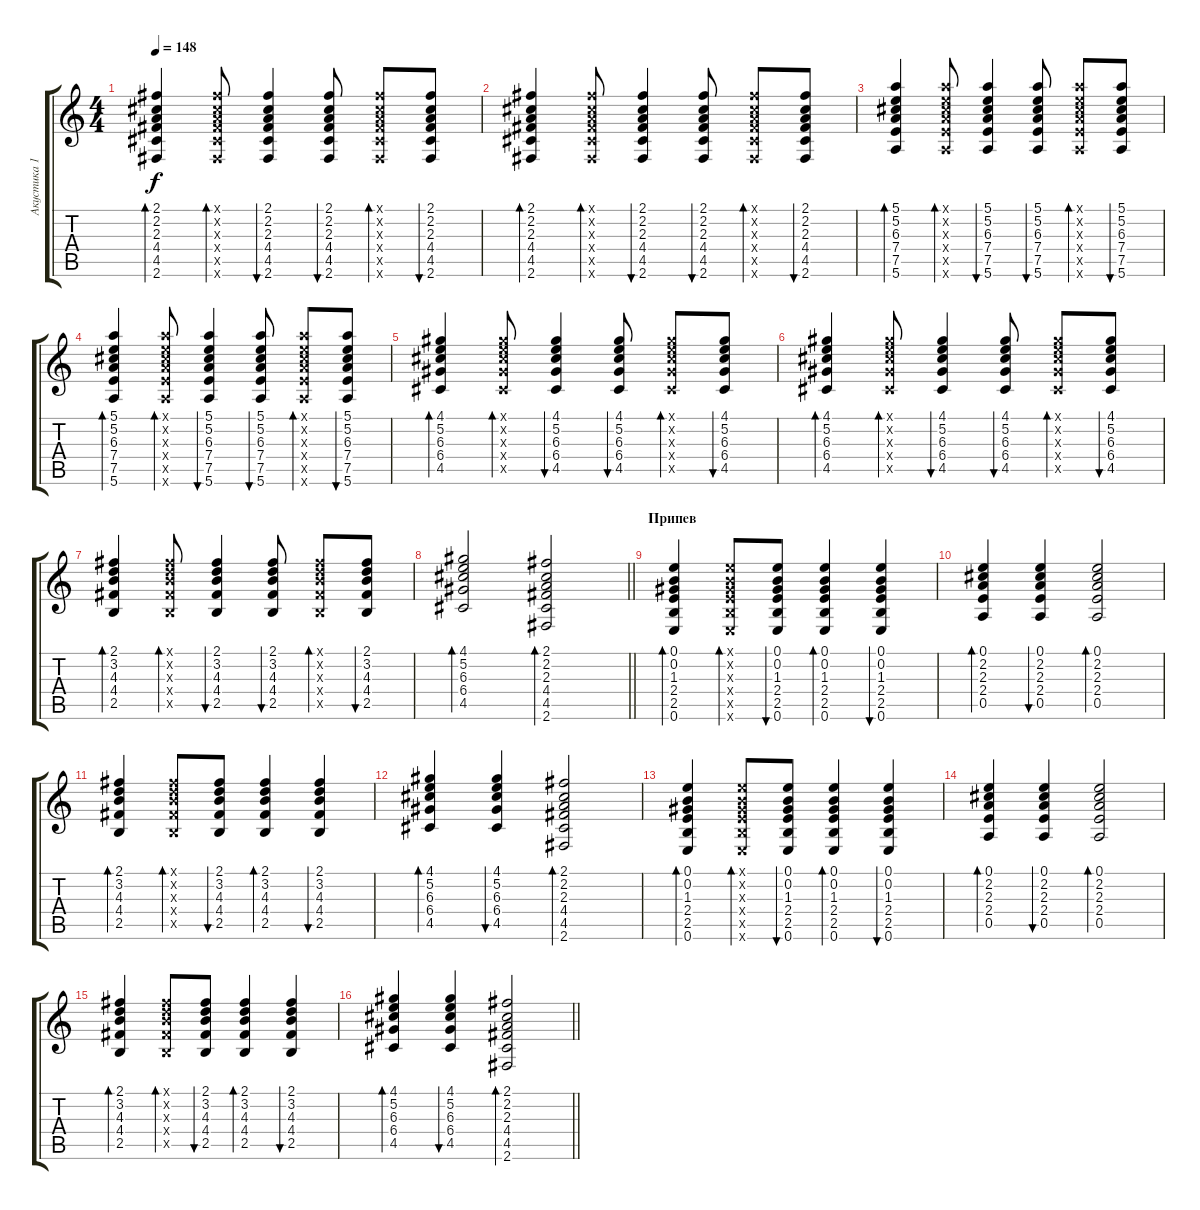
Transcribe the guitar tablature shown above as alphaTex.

\track ("Акустика 1" "Акустика 1") {instrument acousticguitarsteel}
\staff {score tabs}
\tuning (E4 B3 G3 D3 A2 E2) {hide}
\ts (4 4)
\tempo 148
\clef g2
\ks c
(2.1 2.2 2.3 4.4 4.5 2.6).4{bd 30 dy f} (2.1{x} 2.2{x} 2.3{x} 4.4{x} 4.5{x} 2.6{x}).8{bd 30} (2.1 2.2 2.3 4.4 4.5 2.6).4{bu 30} (2.1 2.2 2.3 4.4 4.5 2.6).8{bu 30} (2.1{x} 2.2{x} 2.3{x} 4.4{x} 4.5{x} 2.6{x}).8{bd 30} (2.1 2.2 2.3 4.4 4.5 2.6).8{bu 30} |
(2.1 2.2 2.3 4.4 4.5 2.6).4{bd 30} (2.1{x} 2.2{x} 2.3{x} 4.4{x} 4.5{x} 2.6{x}).8{bd 30} (2.1 2.2 2.3 4.4 4.5 2.6).4{bu 30} (2.1 2.2 2.3 4.4 4.5 2.6).8{bu 30} (2.1{x} 2.2{x} 2.3{x} 4.4{x} 4.5{x} 2.6{x}).8{bd 30} (2.1 2.2 2.3 4.4 4.5 2.6).8{bu 30} |
(5.1 5.2 6.3 7.4 7.5 5.6).4{bd 30} (5.1{x} 5.2{x} 6.3{x} 7.4{x} 7.5{x} 5.6{x}).8{bd 30} (5.1 5.2 6.3 7.4 7.5 5.6).4{bu 30} (5.1 5.2 6.3 7.4 7.5 5.6).8{bu 30} (5.1{x} 5.2{x} 6.3{x} 7.4{x} 7.5{x} 5.6{x}).8{bd 30} (5.1 5.2 6.3 7.4 7.5 5.6).8{bu 30} |
(5.1 5.2 6.3 7.4 7.5 5.6).4{bd 30} (5.1{x} 5.2{x} 6.3{x} 7.4{x} 7.5{x} 5.6{x}).8{bd 30} (5.1 5.2 6.3 7.4 7.5 5.6).4{bu 30} (5.1 5.2 6.3 7.4 7.5 5.6).8{bu 30} (5.1{x} 5.2{x} 6.3{x} 7.4{x} 7.5{x} 5.6{x}).8{bd 30} (5.1 5.2 6.3 7.4 7.5 5.6).8{bu 30} |
(4.1 5.2 6.3 6.4 4.5).4{bd 30} (4.1{x} 5.2{x} 6.3{x} 6.4{x} 4.5{x}).8{bd 30} (4.1 5.2 6.3 6.4 4.5).4{bu 30} (4.1 5.2 6.3 6.4 4.5).8{bu 30} (4.1{x} 5.2{x} 6.3{x} 6.4{x} 4.5{x}).8{bd 30} (4.1 5.2 6.3 6.4 4.5).8{bu 30} |
(4.1 5.2 6.3 6.4 4.5).4{bd 30} (4.1{x} 5.2{x} 6.3{x} 6.4{x} 4.5{x}).8{bd 30} (4.1 5.2 6.3 6.4 4.5).4{bu 30} (4.1 5.2 6.3 6.4 4.5).8{bu 30} (4.1{x} 5.2{x} 6.3{x} 6.4{x} 4.5{x}).8{bd 30} (4.1 5.2 6.3 6.4 4.5).8{bu 30} |
(2.1 3.2 4.3 4.4 2.5).4{bd 30} (2.1{x} 3.2{x} 4.3{x} 4.4{x} 2.5{x}).8{bd 30} (2.1 3.2 4.3 4.4 2.5).4{bu 30} (2.1 3.2 4.3 4.4 2.5).8{bu 30} (2.1{x} 3.2{x} 4.3{x} 4.4{x} 2.5{x}).8{bd 30} (2.1 3.2 4.3 4.4 2.5).8{bu 30} |
\barLineRight lightlight
(4.1 5.2 6.3 6.4 4.5).2{bd 30} (2.1 2.2 2.3 4.4 4.5 2.6).2{bd 30} |
\section ("" "Припев")
(0.1 0.2 1.3 2.4 2.5 0.6).4{bd 30} (0.1{x} 0.2{x} 1.3{x} 2.4{x} 2.5{x} 0.6{x}).8{bd 30} (0.1 0.2 1.3 2.4 2.5 0.6).8{bu 30} (0.1 0.2 1.3 2.4 2.5 0.6).4{bd 30} (0.1 0.2 1.3 2.4 2.5 0.6).4{bu 30} |
(0.1 2.2 2.3 2.4 0.5).4{bd 30} (0.1 2.2 2.3 2.4 0.5).4{bu 30} (0.1 2.2 2.3 2.4 0.5).2{bd 30} |
(2.1 3.2 4.3 4.4 2.5).4{bd 30} (2.1{x} 3.2{x} 4.3{x} 4.4{x} 2.5{x}).8{bd 30} (2.1 3.2 4.3 4.4 2.5).8{bu 30} (2.1 3.2 4.3 4.4 2.5).4{bd 30} (2.1 3.2 4.3 4.4 2.5).4{bu 30} |
(4.1 5.2 6.3 6.4 4.5).4{bd 30} (4.1 5.2 6.3 6.4 4.5).4{bu 30} (2.1 2.2 2.3 4.4 4.5 2.6).2{bd 30} |
(0.1 0.2 1.3 2.4 2.5 0.6).4{bd 30} (0.1{x} 0.2{x} 1.3{x} 2.4{x} 2.5{x} 0.6{x}).8{bd 30} (0.1 0.2 1.3 2.4 2.5 0.6).8{bu 30} (0.1 0.2 1.3 2.4 2.5 0.6).4{bd 30} (0.1 0.2 1.3 2.4 2.5 0.6).4{bu 30} |
(0.1 2.2 2.3 2.4 0.5).4{bd 30} (0.1 2.2 2.3 2.4 0.5).4{bu 30} (0.1 2.2 2.3 2.4 0.5).2{bd 30} |
(2.1 3.2 4.3 4.4 2.5).4{bd 30} (2.1{x} 3.2{x} 4.3{x} 4.4{x} 2.5{x}).8{bd 30} (2.1 3.2 4.3 4.4 2.5).8{bu 30} (2.1 3.2 4.3 4.4 2.5).4{bd 30} (2.1 3.2 4.3 4.4 2.5).4{bu 30} |
\barLineRight lightlight
(4.1 5.2 6.3 6.4 4.5).4{bd 30} (4.1 5.2 6.3 6.4 4.5).4{bu 30} (2.1 2.2 2.3 4.4 4.5 2.6).2{bd 30}
